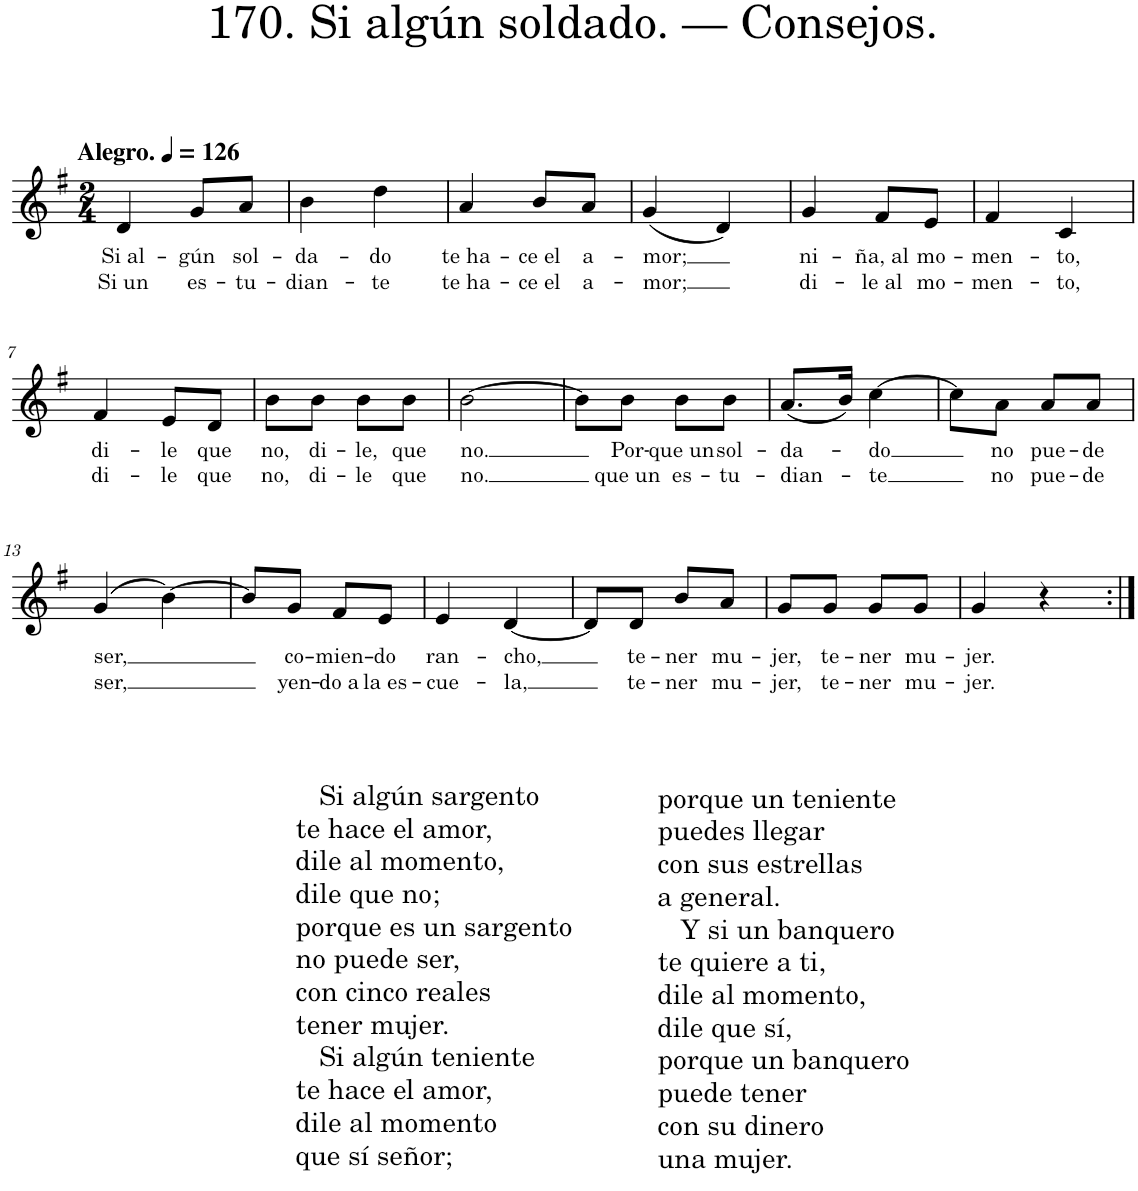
**kern	**text	**text
*part1	*part1	*part1
*staff1	*staff1	*staff1
*I"Piano	*	*
*I'Pno.	*	*
*clefG2	*	*
*k[f#]	*	*
*M2/4	*	*
*MM126	*	*
=1	=1	=1
!LO:TX:a:B:t=Alegro.	!	!
!	!LO:LY:b	!LO:LY:b
4d/	Si al-	Si un
!	!LO:LY:b	!LO:LY:b
8g/L	-gún	es-
!	!LO:LY:b	!LO:LY:b
8a/J	sol-	-tu-
=2	=2	=2
!	!LO:LY:b	!LO:LY:b
4b\	-da-	-dian-
!	!LO:LY:b	!LO:LY:b
4dd\	-do	-te
=3	=3	=3
!	!LO:LY:b	!LO:LY:b
4a/	te ha-	te ha-
!	!LO:LY:b	!LO:LY:b
8b/L	-ce el	-ce el
!	!LO:LY:b	!LO:LY:b
8a/J	a-	a-
=4	=4	=4
!	!LO:LY:b	!LO:LY:b
(4g/	-mor;	-mor;
4d/)	.	.
=5	=5	=5
!	!LO:LY:b	!LO:LY:b
4g/	ni-	di-
!	!LO:LY:b	!LO:LY:b
8f#/L	-ña, al	-le al
!	!LO:LY:b	!LO:LY:b
8e/J	mo-	mo-
=6	=6	=6
!	!LO:LY:b	!LO:LY:b
4f#/	-men-	-men-
!	!LO:LY:b	!LO:LY:b
4c/	-to,	-to,
!!LO:LB:g=z
=7	=7	=7
!	!LO:LY:b	!LO:LY:b
4f#/	di-	di-
!	!LO:LY:b	!LO:LY:b
8e/L	-le	-le
!	!LO:LY:b	!LO:LY:b
8d/J	que	que
=8	=8	=8
!	!LO:LY:b	!LO:LY:b
8b\L	no,	no,
!	!LO:LY:b	!LO:LY:b
8b\J	di-	di-
!	!LO:LY:b	!LO:LY:b
8b\L	-le,	-le
!	!LO:LY:b	!LO:LY:b
8b\J	que	que
=9	=9	=9
!	!LO:LY:b	!LO:LY:b
[2b\	no.	no.
=10	=10	=10
8b\L]	.	.
!	!LO:LY:b	!LO:LY:b
8b\J	Por-	que un
!	!LO:LY:b	!LO:LY:b
8b\L	-que un	es-
!	!LO:LY:b	!LO:LY:b
8b\J	sol-	-tu-
=11	=11	=11
!	!LO:LY:b	!LO:LY:b
(8.a/L	-da-	-dian-
16b/Jk)	.	.
!	!LO:LY:b	!LO:LY:b
[4cc\	-do	-te
=12	=12	=12
8cc\L]	.	.
!	!LO:LY:b	!LO:LY:b
8a\J	no	no
!	!LO:LY:b	!LO:LY:b
8a/L	pue-	pue-
!	!LO:LY:b	!LO:LY:b
8a/J	-de	-de
!!LO:LB:g=z
=13	=13	=13
!LO:TX:b:t=Si algún sargento	!	!
!LO:TX:b:t=te hace el amor,	!	!
!LO:TX:b:t=dile al momento,	!	!
!LO:TX:b:t=dile que no;	!	!
!LO:TX:b:t=porque es un sargento	!	!
!LO:TX:b:t=no puede ser,	!	!
!LO:TX:b:t=con cinco reales	!	!
!LO:TX:b:t=tener mujer.	!	!
!LO:TX:b:t=Si algún teniente	!	!
!LO:TX:b:t=te hace el amor,	!	!
!LO:TX:b:t=dile al momento	!	!
!LO:TX:b:t=que sí señor;	!	!
!	!LO:LY:b	!LO:LY:b
(4g/	ser,	ser,
[4b\)	.	.
=14	=14	=14
8b/L]	.	.
!LO:TX:b:t=porque un teniente	!	!
!LO:TX:b:t=puedes llegar	!	!
!LO:TX:b:t=con sus estrellas	!	!
!LO:TX:b:t=a general.	!	!
!LO:TX:b:t=Y si un banquero	!	!
!LO:TX:b:t=te quiere a ti,	!	!
!LO:TX:b:t=dile al momento,	!	!
!LO:TX:b:t=dile que sí,	!	!
!LO:TX:b:t=porque un banquero	!	!
!LO:TX:b:t=puede tener	!	!
!LO:TX:b:t=con su dinero	!	!
!LO:TX:b:t=una mujer.	!	!
!	!LO:LY:b	!LO:LY:b
8g/J	co-	yen-
!	!LO:LY:b	!LO:LY:b
8f#/L	-mien-	-do a
!	!LO:LY:b	!LO:LY:b
8e/J	-do	la es-
=15	=15	=15
!	!LO:LY:b	!LO:LY:b
4e/	ran-	-cue-
!	!LO:LY:b	!LO:LY:b
[4d/	-cho,	-la,
=16	=16	=16
8d/L]	.	.
!	!LO:LY:b	!LO:LY:b
8d/J	te-	te-
!	!LO:LY:b	!LO:LY:b
8b/L	-ner	-ner
!	!LO:LY:b	!LO:LY:b
8a/J	mu-	mu-
=17	=17	=17
!	!LO:LY:b	!LO:LY:b
8g/L	-jer,	-jer,
!	!LO:LY:b	!LO:LY:b
8g/J	te-	te-
!	!LO:LY:b	!LO:LY:b
8g/L	-ner	-ner
!	!LO:LY:b	!LO:LY:b
8g/J	mu-	mu-
=18	=18	=18
!	!LO:LY:b	!LO:LY:b
4g/	-jer.	-jer.
4r	.	.
=:|!	=:|!	=:|!
*-	*-	*-
